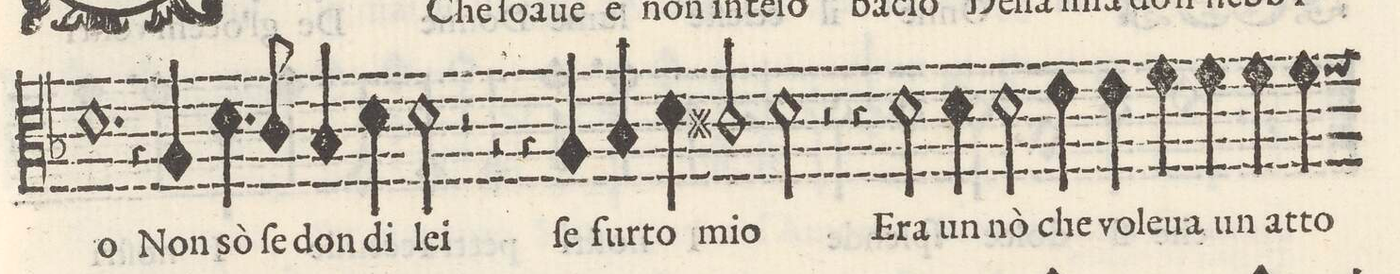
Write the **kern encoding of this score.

**kern	**text
*I"ALTO	*
*clefC3	*
*k[b-]	*
*met(C)	*
*M2/1	*
1.d	-o
=5-	=5-
4r	.
4A/	Non
4.d\	sò
8c/	ſe
4B-/	don
4d\	di
=6-	=6-
2d\	lei
2r	.
2r	.
4r	.
4A/	ſe
=7-	=7-
4B-/	fur-
4d\	-to
2c#X/	mi-
2d\	-o
2r	.
=8-	=8-
4r	.
2d\	E-
4d\	ra un
2d\	nò
4e\	che
4e\	vo-
=9-	=9-
4f\	-le-
4f\	ua un
4f\	at-
4f\	-to
*custos:f	*
*-	*-
